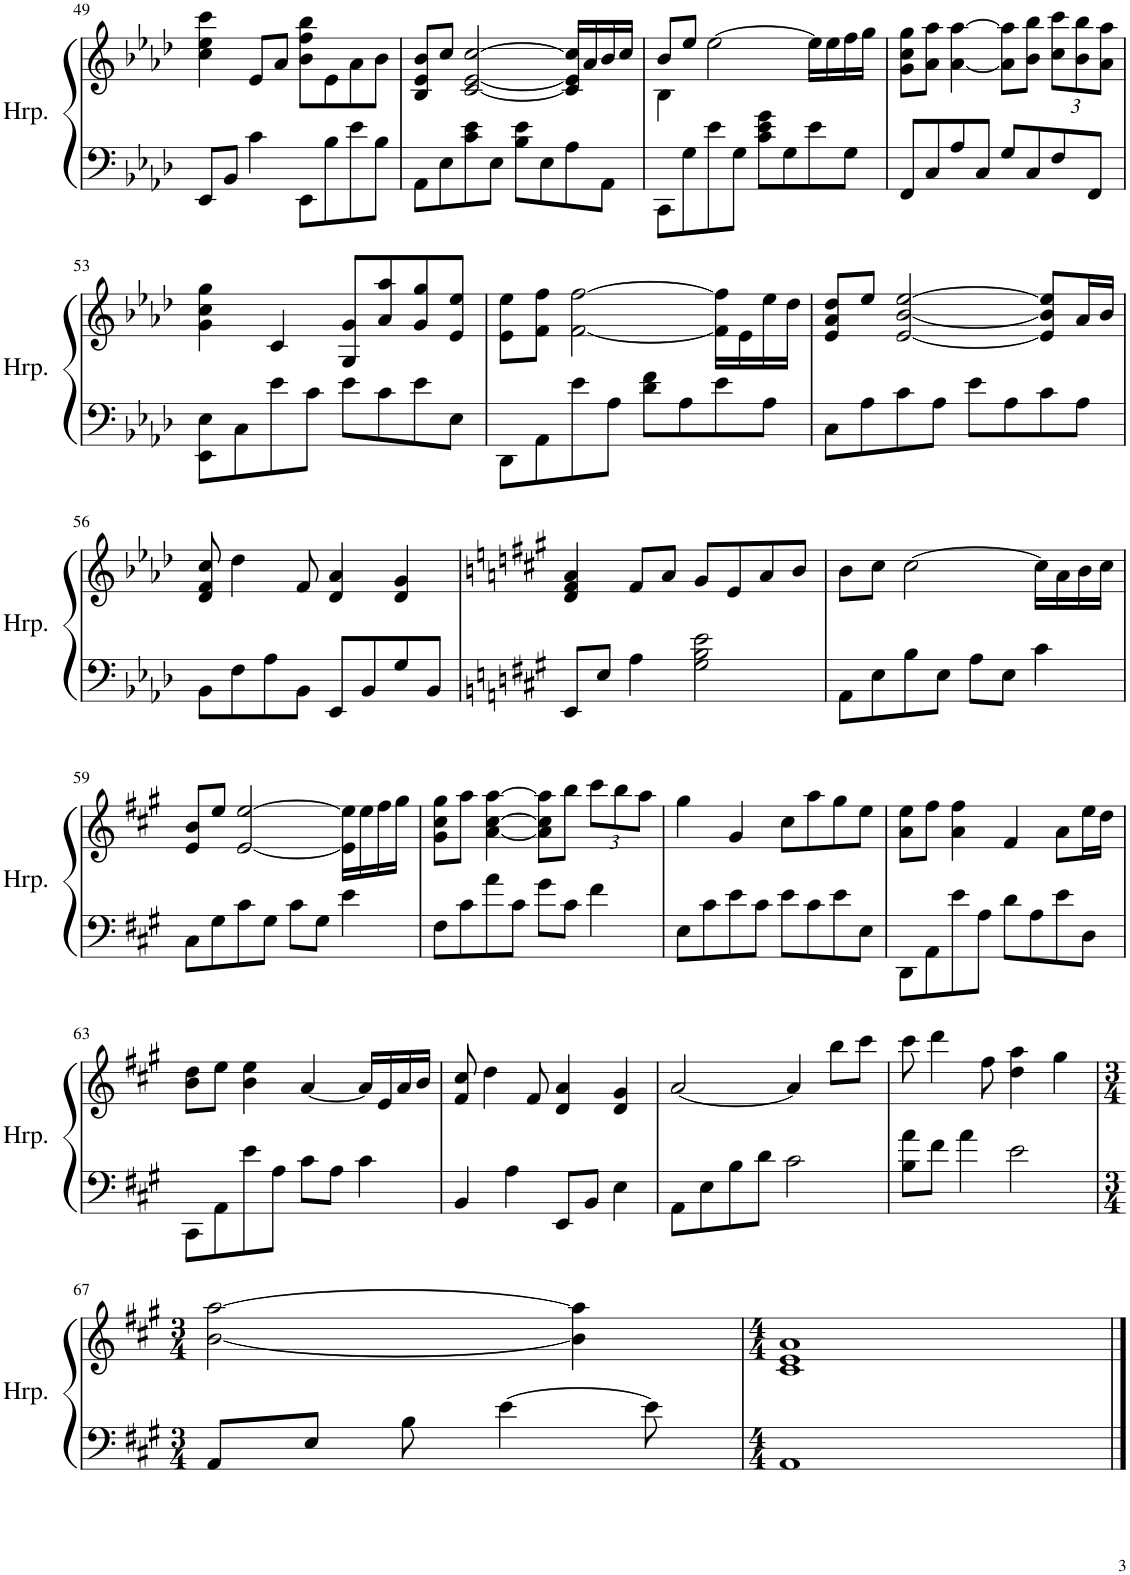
**kern	**kern
*part1	*part1
*staff2	*staff1
*I"Harp	*
*I'Hrp.	*
!!LO:PB:g=z
*clefF4	*clefG2
*k[b-e-a-d-]	*k[b-e-a-d-]
*M4/4	*M4/4
=49	=49
8EE-/L	4cc\ 4ee-\ 4ccc\
8BB-/J	.
4c\	8e-/L
.	8a-/J
8EE-\L	8b-\ 8ff\ 8bb-\L
8B-\	8e-\
8e-\	8a-\
8B-\J	8b-\J
=50	=50
8AA-\L	8B-/ 8e-/ 8b-/L
8E-\	8cc/J
8c\ 8e-\	[2c/ [2e-/ [2cc/
8E-\J	.
8B-\ 8e-\L	.
8E-\	.
8A-\	16c/] 16e-/] 16cc/]LL
.	16a-/
8AA-\J	16b-/
.	16cc/JJ
=51	=51
*	*^
8CC\L	8b-/L	4B-\
8G\	8ee-/J	.
8e-\	[2ee-\	2.ryy
8G\J	.	.
8c\ 8e-\ 8g\L	.	.
8G\	.	.
8e-\	16ee-\LL]	.
.	16ee-\	.
8G\J	16ff\	.
.	16gg\JJ	.
*	*v	*v
=52	=52
8FF/L	8g\ 8cc\ 8gg\L
8C/	8a-\ 8aa-\J
8A-/	[4a-\ [4aa-\
8C/J	.
8G/L	8a-\] 8aa-\]L
8C/	8b-\ 8bb-\J
*	*Xbrackettup
8F/	12cc\ 12ccc\L
.	12b-\ 12bb-\
8FF/J	.
.	12a-\ 12aa-\J
!!LO:LB:g=z
=53	=53
8EE-\ 8E-\L	4g\ 4cc\ 4gg\
8C\	.
8e-\	4c/
8c\J	.
8e-\L	8G/ 8g/L
8c\	8a-/ 8aa-/
8e-\	8g/ 8gg/
8E-\J	8e-/ 8ee-/J
=54	=54
8DD-\L	8e-\ 8ee-\L
8AA-\	8f\ 8ff\J
8e-\	[2f\ [2ff\
8A-\J	.
8d-\ 8f\L	.
8A-\	.
8e-\	16f\] 16ff\]LL
.	16e-\
8A-\J	16ee-\
.	16dd-\JJ
=55	=55
8C\L	8e-/ 8a-/ 8dd-/L
8A-\	8ee-/J
8c\	[2e-/ [2b-/ [2ee-/
8A-\J	.
8e-\L	.
8A-\	.
8c\	8e-/] 8b-/] 8ee-/]L
8A-\J	16a-/L
.	16b-/JJ
!!LO:LB:g=z
=56	=56
8BB-\L	8d-/ 8f/ 8cc/
8F\	4dd-\
8A-\	.
8BB-\J	8f/
8EE-/L	4d-/ 4a-/
8BB-/	.
8G/	4d-/ 4g/
8BB-/J	.
=57	=57
*k[f#c#g#]	*k[f#c#g#]
8EE/L	4d/ 4f#/ 4a/
8E/J	.
4A\	8f#/L
.	8a/J
2G#\ 2B\ 2e\	8g#/L
.	8e/
.	8a/
.	8b/J
=58	=58
8AA\L	8b\L
8E\	8cc#\J
8B\	[2cc#\
8E\J	.
8A\L	.
8E\J	.
4c#\	16cc#\LL]
.	16a\
.	16b\
.	16cc#\JJ
!!LO:LB:g=z
=59	=59
8C#\L	8e/ 8b/L
8G#\	8ee/J
8c#\	[2e/ [2ee/
8G#\J	.
8c#\L	.
8G#\J	.
4e\	16e\] 16ee\]LL
.	16ee\
.	16ff#\
.	16gg#\JJ
=60	=60
8F#\L	8g#\ 8cc#\ 8gg#\L
8c#\	8aa\J
8a\	[4a\ [4cc#\ [4aa\
8c#\J	.
8g#\L	8a\] 8cc#\] 8aa\]L
8c#\J	8bb\J
4f#\	12ccc#\L
.	12bb\
.	12aa\J
=61	=61
8E\L	4gg#\
8c#\	.
8e\	4g#/
8c#\J	.
8e\L	8cc#\L
8c#\	8aa\
8e\	8gg#\
8E\J	8ee\J
=62	=62
8DD\L	8a\ 8ee\L
8AA\	8ff#\J
8e\	4a\ 4ff#\
8A\J	.
8d\L	4f#/
8A\	.
8e\	8a\L
8D\J	16ee\L
.	16dd\JJ
!!LO:LB:g=z
=63	=63
8CC#\L	8b\ 8dd\L
8AA\	8ee\J
8e\	4b\ 4ee\
8A\J	.
8c#\L	[4a/
8A\J	.
4c#\	16a/LL]
.	16e/
.	16a/
.	16b/JJ
=64	=64
4BB/	8f#/ 8cc#/
.	4dd\
4A\	.
.	8f#/
8EE/L	4d/ 4a/
8BB/J	.
4E\	4d/ 4g#/
=65	=65
8AA\L	[2a/
8E\	.
8B\	.
8d\J	.
2c#\	4a/]
.	8bb\L
.	8ccc#\J
=66	=66
8B\ 8a\L	8ccc#\
8f#\J	4ddd\
4a\	.
.	8ff#\
2e\	4dd\ 4aa\
.	4gg#\
!!LO:LB:g=z
=67	=67
*M3/4	*M3/4
8AA/L	[2b\ [2aa\
8E/J	.
8B\	.
[4e\	.
.	4b\] 4aa\]
8e\]	.
=68	=68
*M4/4	*M4/4
1AA	1c# 1e 1a
==	==
*-	*-
